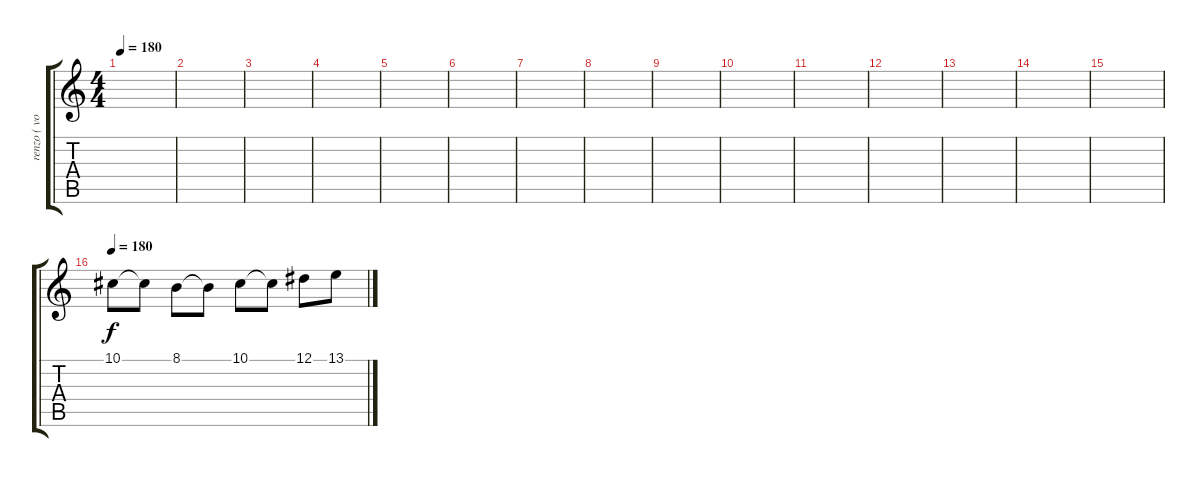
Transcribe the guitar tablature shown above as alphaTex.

\track ("renzo ( voz )" "renzo ( vo") {instrument frenchhorn}
\staff {score tabs}
\tuning (Eb4 Bb3 Gb3 Db3 Ab2 Eb2) {hide}
\ts (4 4)
\tempo 180
\clef g2
\ks c
|
|
|
|
|
|
|
|
|
|
|
|
|
|
|
\tempo 180
10.1.8 10.1{t}.8 8.1.8 8.1{t}.8 10.1.8 10.1{t}.8 12.1.8 13.1.8
